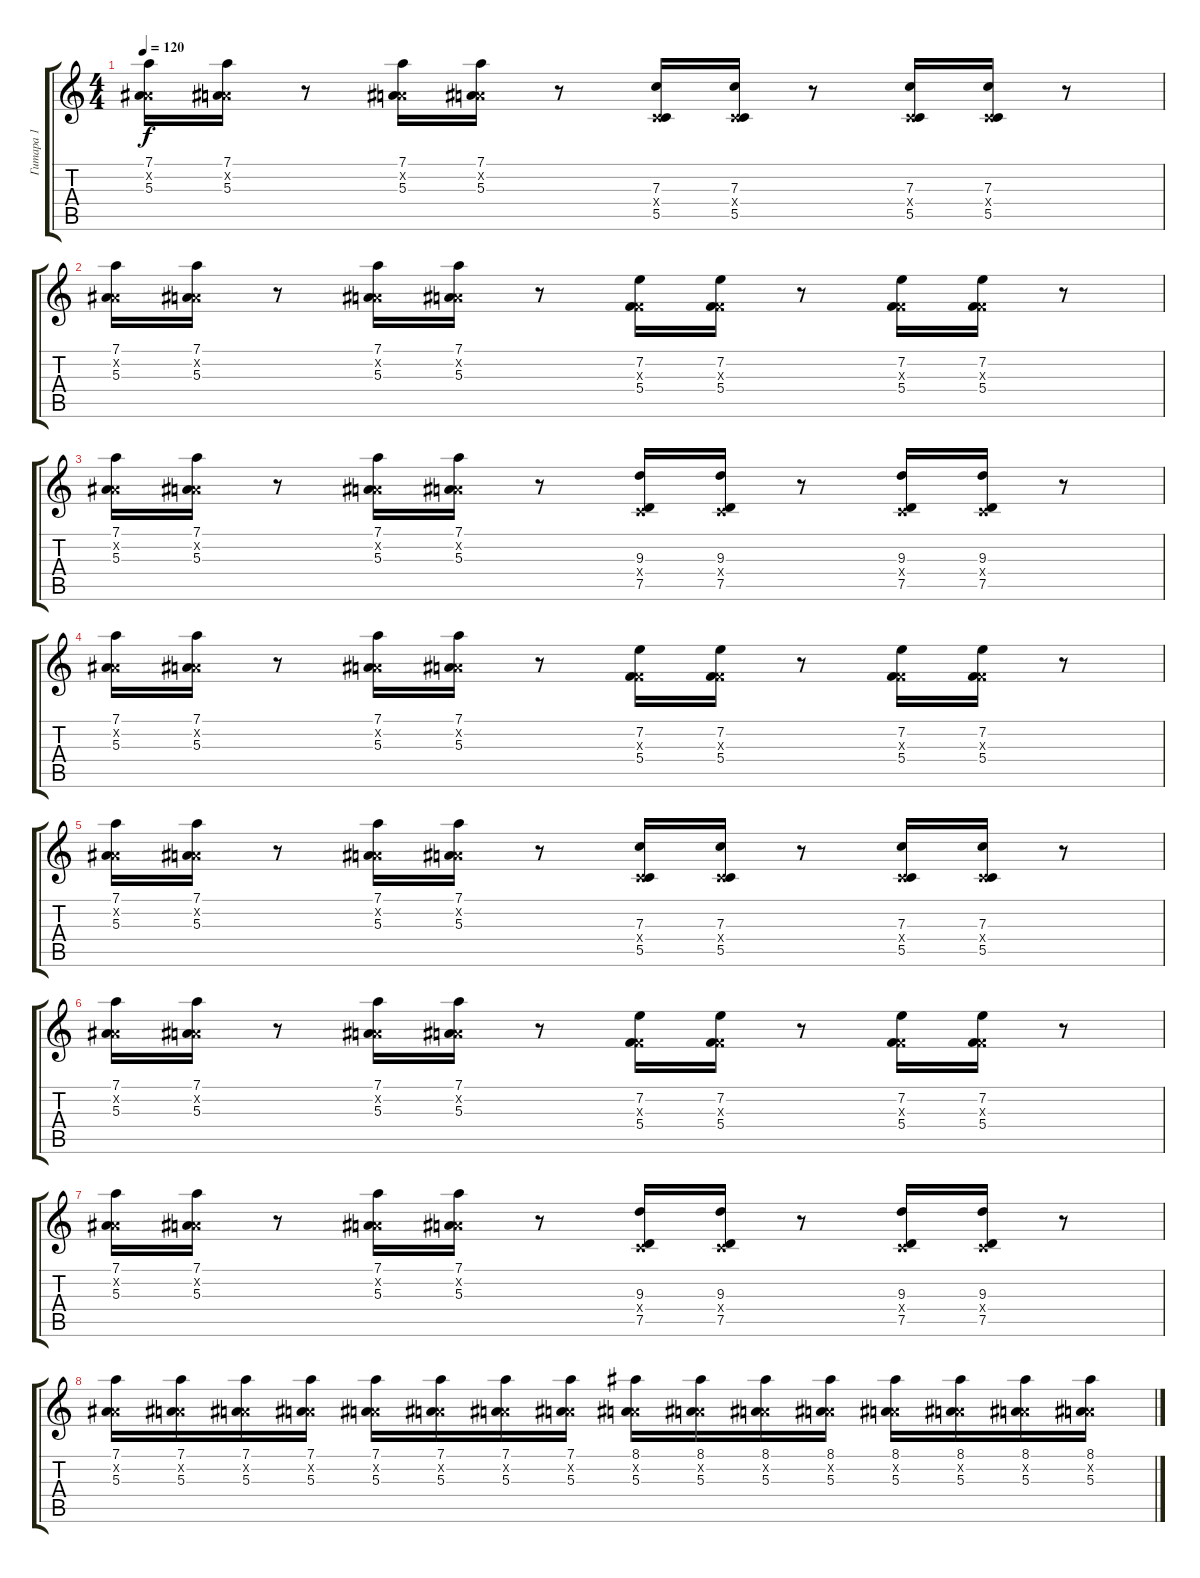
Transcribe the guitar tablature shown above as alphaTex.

\track ("Гитара 1" "Гитара 1") {instrument overdrivenguitar}
\staff {score tabs}
\tuning (D4 A3 F3 C3 G2 D2) {hide}
\ts (4 4)
\tempo 120
\clef g2
\ks c
(7.1 0.2{x} 5.3).16{dy f} (7.1 0.2{x} 5.3).16 r.8 (7.1 0.2{x} 5.3).16 (7.1 0.2{x} 5.3).16 r.8 (7.3 0.4{x} 5.5).16 (7.3 0.4{x} 5.5).16 r.8 (7.3 0.4{x} 5.5).16 (7.3 0.4{x} 5.5).16 r.8 |
(7.1 0.2{x} 5.3).16 (7.1 0.2{x} 5.3).16 r.8 (7.1 0.2{x} 5.3).16 (7.1 0.2{x} 5.3).16 r.8 (7.2 0.3{x} 5.4).16 (7.2 0.3{x} 5.4).16 r.8 (7.2 0.3{x} 5.4).16 (7.2 0.3{x} 5.4).16 r.8 |
(7.1 0.2{x} 5.3).16 (7.1 0.2{x} 5.3).16 r.8 (7.1 0.2{x} 5.3).16 (7.1 0.2{x} 5.3).16 r.8 (9.3 0.4{x} 7.5).16 (9.3 0.4{x} 7.5).16 r.8 (9.3 0.4{x} 7.5).16 (9.3 0.4{x} 7.5).16 r.8 |
(7.1 0.2{x} 5.3).16 (7.1 0.2{x} 5.3).16 r.8 (7.1 0.2{x} 5.3).16 (7.1 0.2{x} 5.3).16 r.8 (7.2 0.3{x} 5.4).16 (7.2 0.3{x} 5.4).16 r.8 (7.2 0.3{x} 5.4).16 (7.2 0.3{x} 5.4).16 r.8 |
(7.1 0.2{x} 5.3).16 (7.1 0.2{x} 5.3).16 r.8 (7.1 0.2{x} 5.3).16 (7.1 0.2{x} 5.3).16 r.8 (7.3 0.4{x} 5.5).16 (7.3 0.4{x} 5.5).16 r.8 (7.3 0.4{x} 5.5).16 (7.3 0.4{x} 5.5).16 r.8 |
(7.1 0.2{x} 5.3).16 (7.1 0.2{x} 5.3).16 r.8 (7.1 0.2{x} 5.3).16 (7.1 0.2{x} 5.3).16 r.8 (7.2 0.3{x} 5.4).16 (7.2 0.3{x} 5.4).16 r.8 (7.2 0.3{x} 5.4).16 (7.2 0.3{x} 5.4).16 r.8 |
(7.1 0.2{x} 5.3).16 (7.1 0.2{x} 5.3).16 r.8 (7.1 0.2{x} 5.3).16 (7.1 0.2{x} 5.3).16 r.8 (9.3 0.4{x} 7.5).16 (9.3 0.4{x} 7.5).16 r.8 (9.3 0.4{x} 7.5).16 (9.3 0.4{x} 7.5).16 r.8 |
(7.1 0.2{x} 5.3).16{instrument overdrivenguitar} (7.1 0.2{x} 5.3).16 (7.1 0.2{x} 5.3).16 (7.1 0.2{x} 5.3).16 (7.1 0.2{x} 5.3).16 (7.1 0.2{x} 5.3).16 (7.1 0.2{x} 5.3).16 (7.1 0.2{x} 5.3).16 (8.1 0.2{x} 5.3).16 (8.1 0.2{x} 5.3).16 (8.1 0.2{x} 5.3).16 (8.1 0.2{x} 5.3).16 (8.1 0.2{x} 5.3).16 (8.1 0.2{x} 5.3).16 (8.1 0.2{x} 5.3).16 (8.1 0.2{x} 5.3).16
